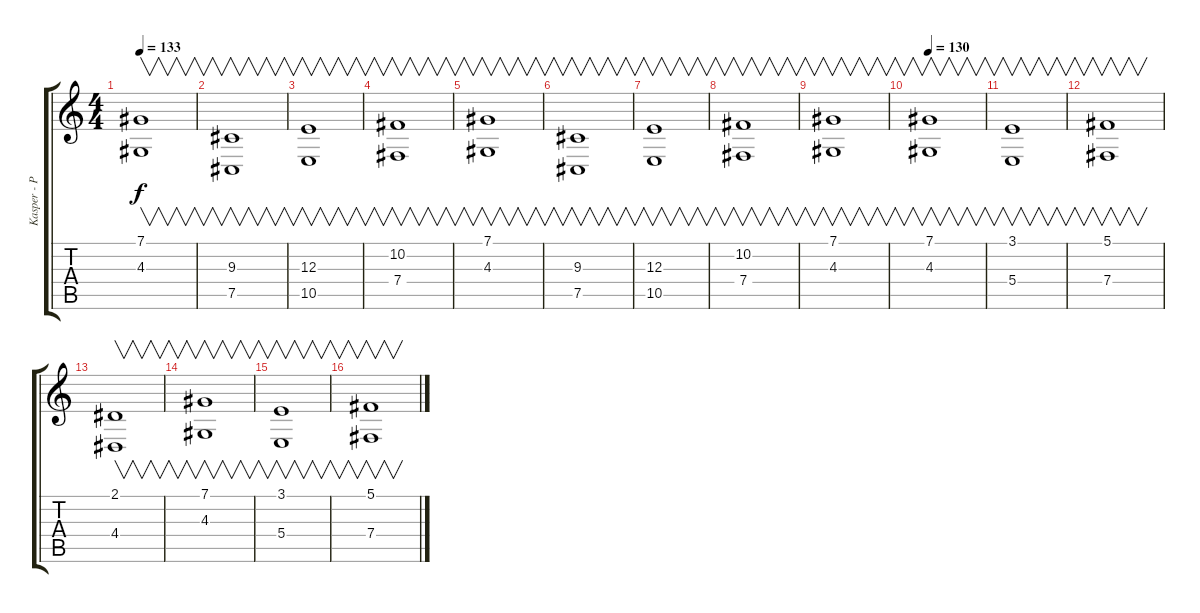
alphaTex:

\track ("Kasper - Piano - Rhythm" "Kasper - P") {instrument bagpipe}
\staff {score tabs}
\tuning (Db4 Ab3 E3 B2 Gb2 Db2) {hide}
\ts (4 4)
\tempo 133
\clef g2
\ks c
(7.1 4.3).1{v dy f} |
(9.3 7.5).1{v} |
(12.3 10.5).1{v} |
(10.2 7.4).1{v} |
(7.1 4.3).1{v} |
(9.3 7.5).1{v} |
(12.3 10.5).1{v} |
(10.2 7.4).1{v} |
(7.1 4.3).1{v} |
\tempo 130
(7.1 4.3).1{v} |
(3.1 5.4).1{v} |
(5.1 7.4).1{v} |
(2.1 4.4).1{v} |
(7.1 4.3).1{v} |
(3.1 5.4).1{v} |
(5.1 7.4).1{v}
